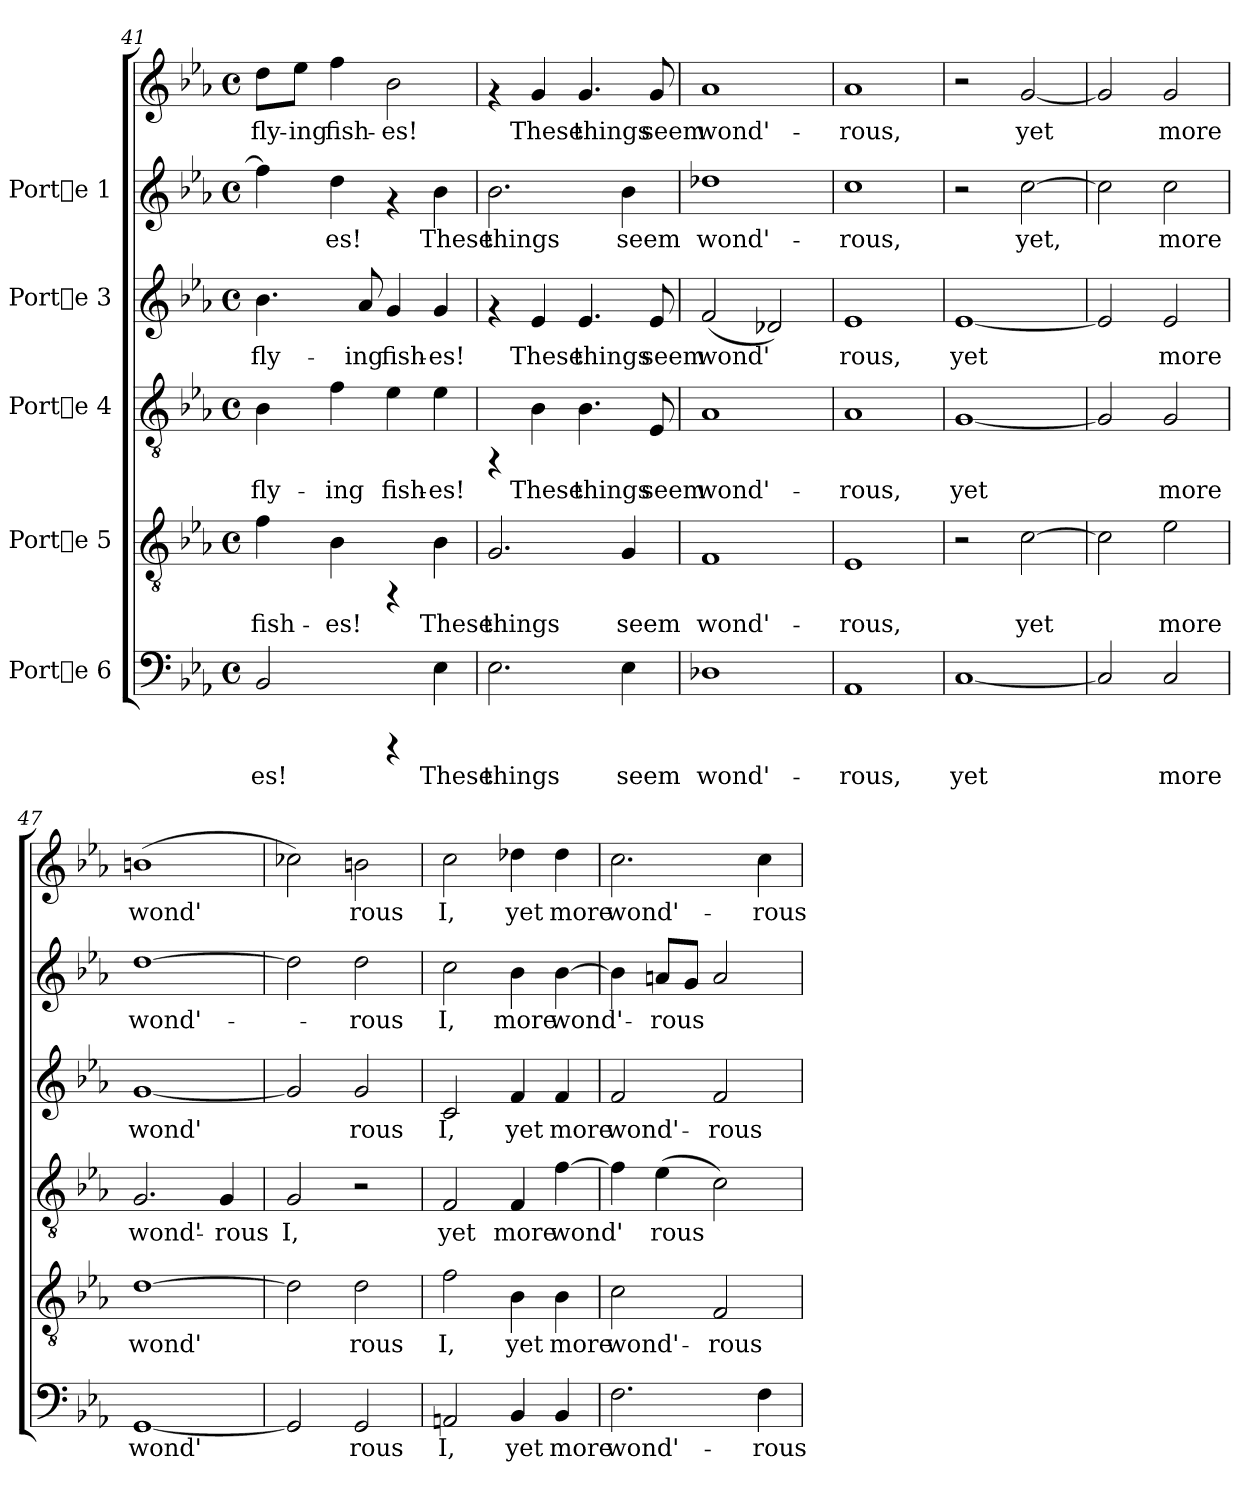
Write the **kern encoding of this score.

**kern	**text	**kern	**text	**kern	**text	**kern	**text	**kern	**text	**kern	**text
*part5	*part5	*part4	*part4	*part3	*part3	*part2	*part2	*part1	*part1	*part1	*part1
*staff6	*staff6	*staff5	*staff5	*staff4	*staff4	*staff3	*staff3	*staff2	*staff2	*staff1	*staff1
*I"Porte 6	*	*I"Porte 5	*	*I"Porte 4	*	*I"Porte 3	*	*I"Porte 1	*	*	*
*clefF4	*	*clefGv2	*	*clefGv2	*	*clefG2	*	*clefG2	*	*clefG2	*
*k[b-e-a-]	*	*k[b-e-a-]	*	*k[b-e-a-]	*	*k[b-e-a-]	*	*k[b-e-a-]	*	*k[b-e-a-]	*
*E-:	*	*E-:	*	*E-:	*	*E-:	*	*E-:	*	*E-:	*
*M4/4	*	*M4/4	*	*M4/4	*	*M4/4	*	*M4/4	*	*M4/4	*
*met(c)	*	*met(c)	*	*met(c)	*	*met(c)	*	*met(c)	*	*met(c)	*
=41	=41	=41	=41	=41	=41	=41	=41	=41	=41	=41	=41
!	!LO:LY:b:cj	!	!LO:LY:b:cj	!	!LO:LY:b:cj	!	!LO:LY:b:cj	!	!LO:LY:b:cj	!	!LO:LY:b:cj
2BB-/	-es!	4f\	fish-	4B-\	fly-	4.b-\	fly-	4ff\]	.	8dd\L	-fly-
!	!	!	!	!	!	!	!	!	!	!	!LO:LY:b:cj
.	.	.	.	.	.	.	.	.	.	8ee-\J	-ing
!	!	!	!LO:LY:b:cj	!	!LO:LY:b:cj	!	!	!	!LO:LY:b:cj	!	!LO:LY:b:cj
.	.	4B-\	-es!	4f\	-ing	.	.	4dd\	es!	4ff\	fish-
!	!	!	!	!	!	!	!LO:LY:b:cj	!	!	!	!
.	.	.	.	.	.	8a-/	-ing	.	.	.	.
!	!	!	!	!	!LO:LY:b:cj	!	!LO:LY:b:cj	!	!	!	!LO:LY:b:cj
4rCCC	.	4rFF	.	4e-\	fish-	4g/	fish-	4rf	.	2b-\	-es!
!	!LO:LY:b:cj	!	!LO:LY:b:cj	!	!LO:LY:b:cj	!	!LO:LY:b:cj	!	!LO:LY:b:cj	!	!
4E-\	These	4B-\	These	4e-\	-es!	4g/	-es!	4b-\	These	.	.
=42	=42	=42	=42	=42	=42	=42	=42	=42	=42	=42	=42
!	!LO:LY:b:cj	!	!LO:LY:b:cj	!	!	!	!	!	!LO:LY:b:cj	!	!
2.E-\	things	2.G/	things	4rFF	.	4rf	.	2.b-\	things	4rf	.
!	!	!	!	!	!LO:LY:b:cj	!	!LO:LY:b:cj	!	!	!	!LO:LY:b:cj
.	.	.	.	4B-\	These	4e-/	These	.	.	4g/	These
!	!	!	!	!	!LO:LY:b:cj	!	!LO:LY:b:cj	!	!	!	!LO:LY:b:cj
.	.	.	.	4.B-\	things	4.e-/	things	.	.	4.g/	things
!	!LO:LY:b:cj	!	!LO:LY:b:cj	!	!	!	!	!	!LO:LY:b:cj	!	!
4E-\	seem	4G/	seem	.	.	.	.	4b-\	seem	.	.
!	!	!	!	!	!LO:LY:b:cj	!	!LO:LY:b:cj	!	!	!	!LO:LY:b:cj
.	.	.	.	8E-/	seem	8e-/	seem	.	.	8g/	seem
=43	=43	=43	=43	=43	=43	=43	=43	=43	=43	=43	=43
!	!LO:LY:b:cj	!	!LO:LY:b:cj	!	!LO:LY:b:cj	!	!LO:LY:b:cj	!	!LO:LY:b:cj	!	!LO:LY:b:cj
1D-X	wond'-	1F	wond'-	1A-	wond'-	(<2f/	wond'-	1dd-X	-wond'-	1a-	wond'-
!	!	!	!	!	!	!	!LO:LY:b:cj	!	!	!	!
.	.	.	.	.	.	2d-X/)	--	.	.	.	.
=44	=44	=44	=44	=44	=44	=44	=44	=44	=44	=44	=44
!	!LO:LY:b:cj	!	!LO:LY:b:cj	!	!LO:LY:b:cj	!	!LO:LY:b:cj	!	!LO:LY:b:cj	!	!LO:LY:b:cj
1AA-	-rous,	1E-	-rous,	1A-	-rous,	1e-	-rous,	1cc	rous,	1a-	-rous,
!!LO:LB:g=z
=45	=45	=45	=45	=45	=45	=45	=45	=45	=45	=45	=45
!	!LO:LY:b:cj	!	!	!	!LO:LY:b:cj	!	!LO:LY:b:cj	!	!	!	!
[<1C	yet	2r	.	[<1G	yet	[<1e-	yet	2r	.	2r	.
!	!	!	!LO:LY:b:cj	!	!	!	!	!	!LO:LY:b:cj	!	!LO:LY:b:cj
.	.	[>2c\	yet	.	.	.	.	[>2cc\	yet,	[<2g/	yet
=46	=46	=46	=46	=46	=46	=46	=46	=46	=46	=46	=46
!	!LO:LY:b:cj	!	!LO:LY:b:cj	!	!LO:LY:b:cj	!	!LO:LY:b:cj	!	!LO:LY:b:cj	!	!LO:LY:b:cj
2C/]	.	2c\]	.	2G/]	.	2e-/]	.	2cc\]	.	2g/]	.
!	!LO:LY:b:cj	!	!LO:LY:b:cj	!	!LO:LY:b:cj	!	!LO:LY:b:cj	!	!LO:LY:b:cj	!	!LO:LY:b:cj
2C/	more	2e-\	more	2G/	more	2e-/	more	2cc\	more	2g/	more
=47	=47	=47	=47	=47	=47	=47	=47	=47	=47	=47	=47
!	!LO:LY:b:cj	!	!LO:LY:b:cj	!	!LO:LY:b:cj	!	!LO:LY:b:cj	!	!LO:LY:b:cj	!	!LO:LY:b:cj
[<1GG	wond'-	[>1d	wond'-	2.G/	wond'-	[<1g	wond'-	[>1dd	-wond'-	[>1bn	wond'-
!	!	!	!	!	!LO:LY:b:cj	!	!	!	!	!	!
.	.	.	.	4G/	-rous	.	.	.	.	.	.
=48	=48	=48	=48	=48	=48	=48	=48	=48	=48	=48	=48
!	!LO:LY:b:cj	!	!LO:LY:b:cj	!	!LO:LY:b:cj	!	!LO:LY:b:cj	!	!LO:LY:b:cj	!	!LO:LY:b:cj
2GG/]	-	2d\]	-	2G/	I,	2g/]	-	2dd\]	.	2cc-X\]	-
!	!LO:LY:b:cj	!	!LO:LY:b:cj	!	!	!	!LO:LY:b:cj	!	!LO:LY:b:cj	!	!LO:LY:b:cj
2GG/	rous	2d\	rous	2r	.	2g/	rous	2dd\	rous	2bn\	rous
=49	=49	=49	=49	=49	=49	=49	=49	=49	=49	=49	=49
!	!LO:LY:b:cj	!	!LO:LY:b:cj	!	!LO:LY:b:cj	!	!LO:LY:b:cj	!	!LO:LY:b:cj	!	!LO:LY:b:cj
2AAn/	I,	2f\	I,	2F/	yet	2c/	I,	2cc\	I,	2cc\	I,
!	!LO:LY:b:cj	!	!LO:LY:b:cj	!	!LO:LY:b:cj	!	!LO:LY:b:cj	!	!LO:LY:b:cj	!	!LO:LY:b:cj
4BB-/	yet	4B-\	yet	4F/	more	4f/	yet	4b-\	more	4dd-X\	yet
!	!LO:LY:b:cj	!	!LO:LY:b:cj	!	!LO:LY:b:cj	!	!LO:LY:b:cj	!	!LO:LY:b:cj	!	!LO:LY:b:cj
4BB-/	more	4B-\	more	[>4f\	wond'-	4f/	more	[>4b-\	wond'-	4dd-\	more
=50	=50	=50	=50	=50	=50	=50	=50	=50	=50	=50	=50
!	!LO:LY:b:cj	!	!LO:LY:b:cj	!	!LO:LY:b:cj	!	!LO:LY:b:cj	!	!LO:LY:b:cj	!	!LO:LY:b:cj
2.F\	wond'-	2c\	wond'-	4f\]	-	2f/	wond'-	4b-\]	.	2.cc\	-wond'-
!	!	!	!	!	!LO:LY:b:cj	!	!	!	!LO:LY:b:cj	!	!
.	.	.	.	(>4e-\	rous	.	.	8an/L	rous	.	.
!	!	!	!	!	!	!	!	!	!LO:LY:b:cj	!	!
.	.	.	.	.	.	.	.	8g/J	.	.	.
!	!	!	!LO:LY:b:cj	!	!LO:LY:b:cj	!	!LO:LY:b:cj	!	!LO:LY:b:cj	!	!
.	.	2F/	-rous	2c\)	.	2f/	-rous	2a/	.	.	.
!	!LO:LY:b:cj	!	!	!	!	!	!	!	!	!	!LO:LY:b:cj
4F\	-rous	.	.	.	.	.	.	.	.	4cc\	-rous
=	=	=	=	=	=	=	=	=	=	=	=
*-	*-	*-	*-	*-	*-	*-	*-	*-	*-	*-	*-
